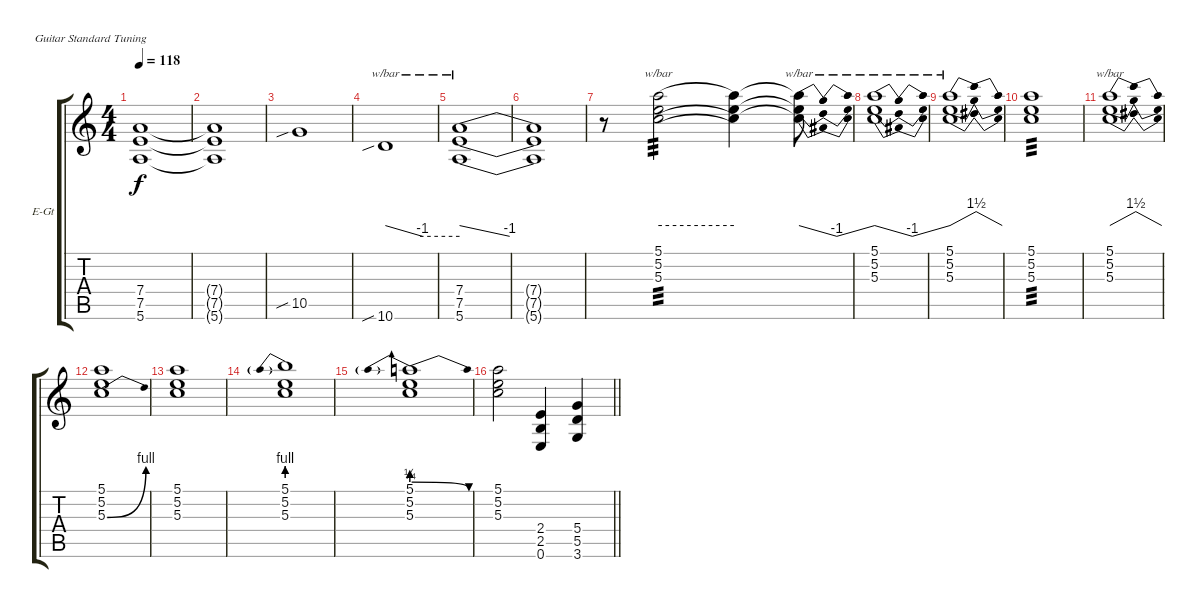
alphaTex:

\bracketExtendMode groupsimilarinstruments
\firstSystemTrackNameOrientation horizontal
\otherSystemsTrackNameOrientation horizontal
\track ("Гитара 2" "E-Gt") {instrument distortionguitar}
\staff {score tabs}
\tuning (E4 B3 G3 D3 A2 E2)
\ts (4 4)
\tempo 118
\clef g2
\ks c
(7.4 7.5 5.6).1{dy f} |
(7.4{t} 7.5{t} 5.6{t}).1 |
10.5{sib}.1 |
10.6{sib}.1{tbe (custom default 0 0 30 -4 60 -4)} |
(7.4 7.5 5.6).1{tbe (dive default 0 0 60 -4)} |
(7.4{t} 7.5{t} 5.6{t}).1 |
r.8 (5.1 5.2 5.3).2{tbe (hold default 0 0 60 0) tp 3} (5.1{t} 5.2{t} 5.3{t}).4 (5.1{t} 5.2{t} 5.3{t}).8{tbe (dip default 0 0 30 -4 60 0)} |
(5.1 5.2 5.3).1{tbe (dip default 0 0 30 -4 60 0)} |
(5.1 5.2 5.3).1{tbe (dip default 0 0 30 6 60 0)} |
(5.1 5.2 5.3).1{tp 3} |
(5.1 5.2 5.3).1{tbe (dip default 0 0 30 6 60 0)} |
(5.1 5.2 5.3{be (bend 0 0 60 4)}).1 |
(5.1 5.2 5.3).1 |
(5.1{be (prebend 0 4 60 4)} 5.2 5.3).1 |
(5.1{be (prebendrelease 0 1 60 0)} 5.2 5.3).1 |
\barLineRight lightlight
(5.1 5.2 5.3).2 (2.4 2.5 0.6).4 (5.4 5.5 3.6).4
